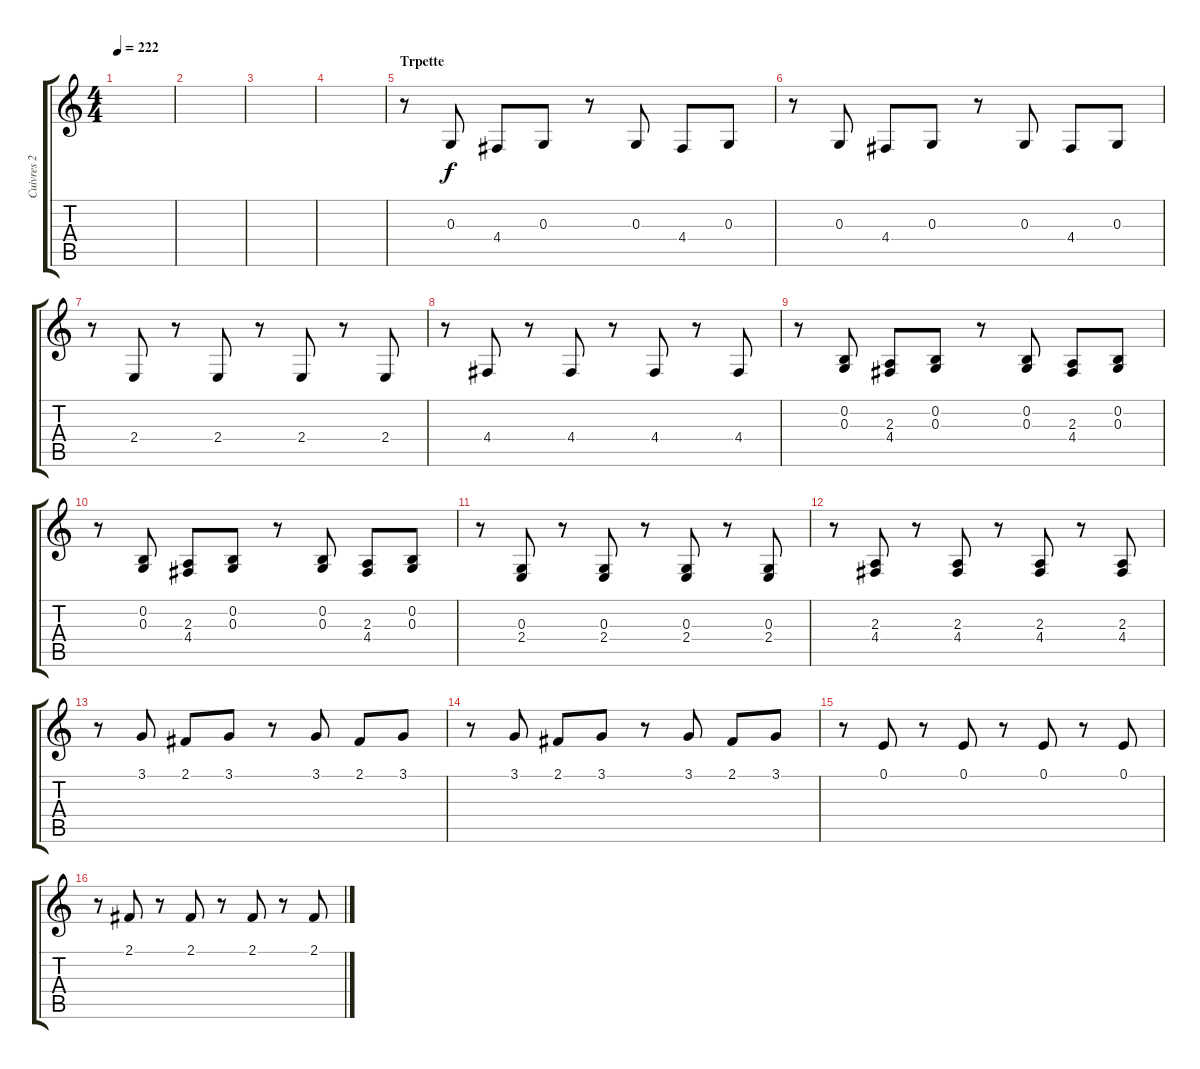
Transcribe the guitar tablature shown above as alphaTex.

\track ("Cuivres 2" "Cuivres 2") {instrument trombone}
\staff {score tabs}
\tuning (E4 B3 G3 D3 A2 E2) {hide}
\ts (4 4)
\tempo 222
\clef g2
\ks c
|
|
|
|
\section ("" "Trpette")
r.8 0.3.8{dy f} 4.4.8 0.3.8 r.8 0.3.8 4.4.8 0.3.8 |
r.8 0.3.8 4.4.8 0.3.8 r.8 0.3.8 4.4.8 0.3.8 |
r.8 2.4.8 r.8 2.4.8 r.8 2.4.8 r.8 2.4.8 |
r.8 4.4.8 r.8 4.4.8 r.8 4.4.8 r.8 4.4.8 |
r.8 (0.2 0.3).8 (2.3 4.4).8 (0.2 0.3).8 r.8 (0.2 0.3).8 (2.3 4.4).8 (0.2 0.3).8 |
r.8 (0.2 0.3).8 (2.3 4.4).8 (0.2 0.3).8 r.8 (0.2 0.3).8 (2.3 4.4).8 (0.2 0.3).8 |
r.8 (0.3 2.4).8 r.8 (0.3 2.4).8 r.8 (0.3 2.4).8 r.8 (0.3 2.4).8 |
r.8 (2.3 4.4).8 r.8 (2.3 4.4).8 r.8 (2.3 4.4).8 r.8 (2.3 4.4).8 |
r.8 3.1.8 2.1.8 3.1.8 r.8 3.1.8 2.1.8 3.1.8 |
r.8 3.1.8 2.1.8 3.1.8 r.8 3.1.8 2.1.8 3.1.8 |
r.8 0.1.8 r.8 0.1.8 r.8 0.1.8 r.8 0.1.8 |
r.8 2.1.8 r.8 2.1.8 r.8 2.1.8 r.8 2.1.8
